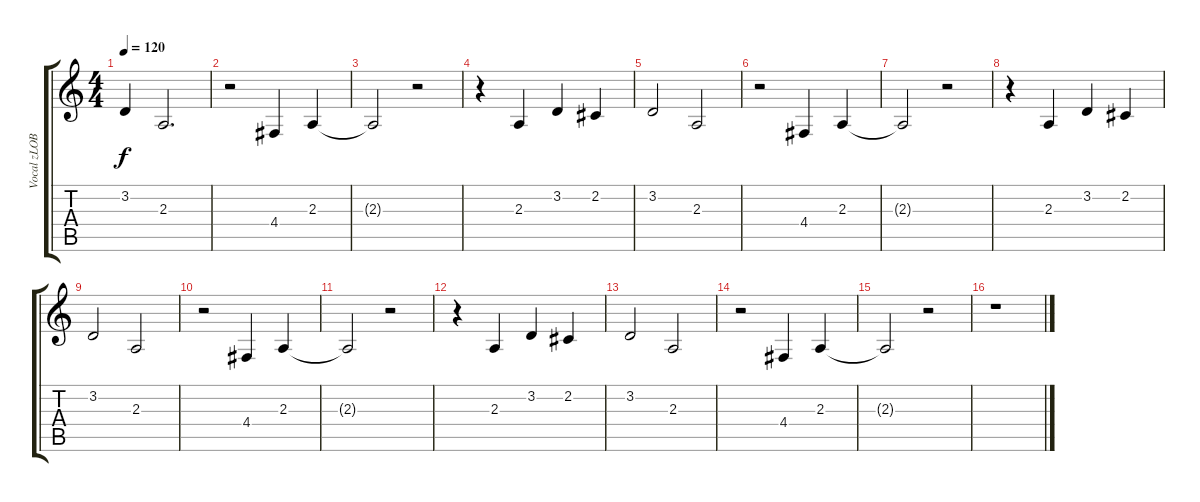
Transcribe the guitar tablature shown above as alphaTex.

\track ("Vocal zLOB" "Vocal zLOB") {instrument altosax}
\staff {score tabs}
\tuning (E4 B3 G3 D3 A2 E2) {hide}
\ts (4 4)
\tempo 120
\clef g2
\ks c
3.2.4{dy f} 2.3.2{d} |
r.2 4.4.4 2.3.4 |
2.3{t}.2 r.2 |
r.4 2.3.4 3.2.4 2.2.4 |
3.2.2 2.3.2 |
r.2 4.4.4 2.3.4 |
2.3{t}.2 r.2 |
r.4 2.3.4 3.2.4 2.2.4 |
3.2.2 2.3.2 |
r.2 4.4.4 2.3.4 |
2.3{t}.2 r.2 |
r.4 2.3.4 3.2.4 2.2.4 |
3.2.2 2.3.2 |
r.2 4.4.4 2.3.4 |
2.3{t}.2 r.2 |
r.1
